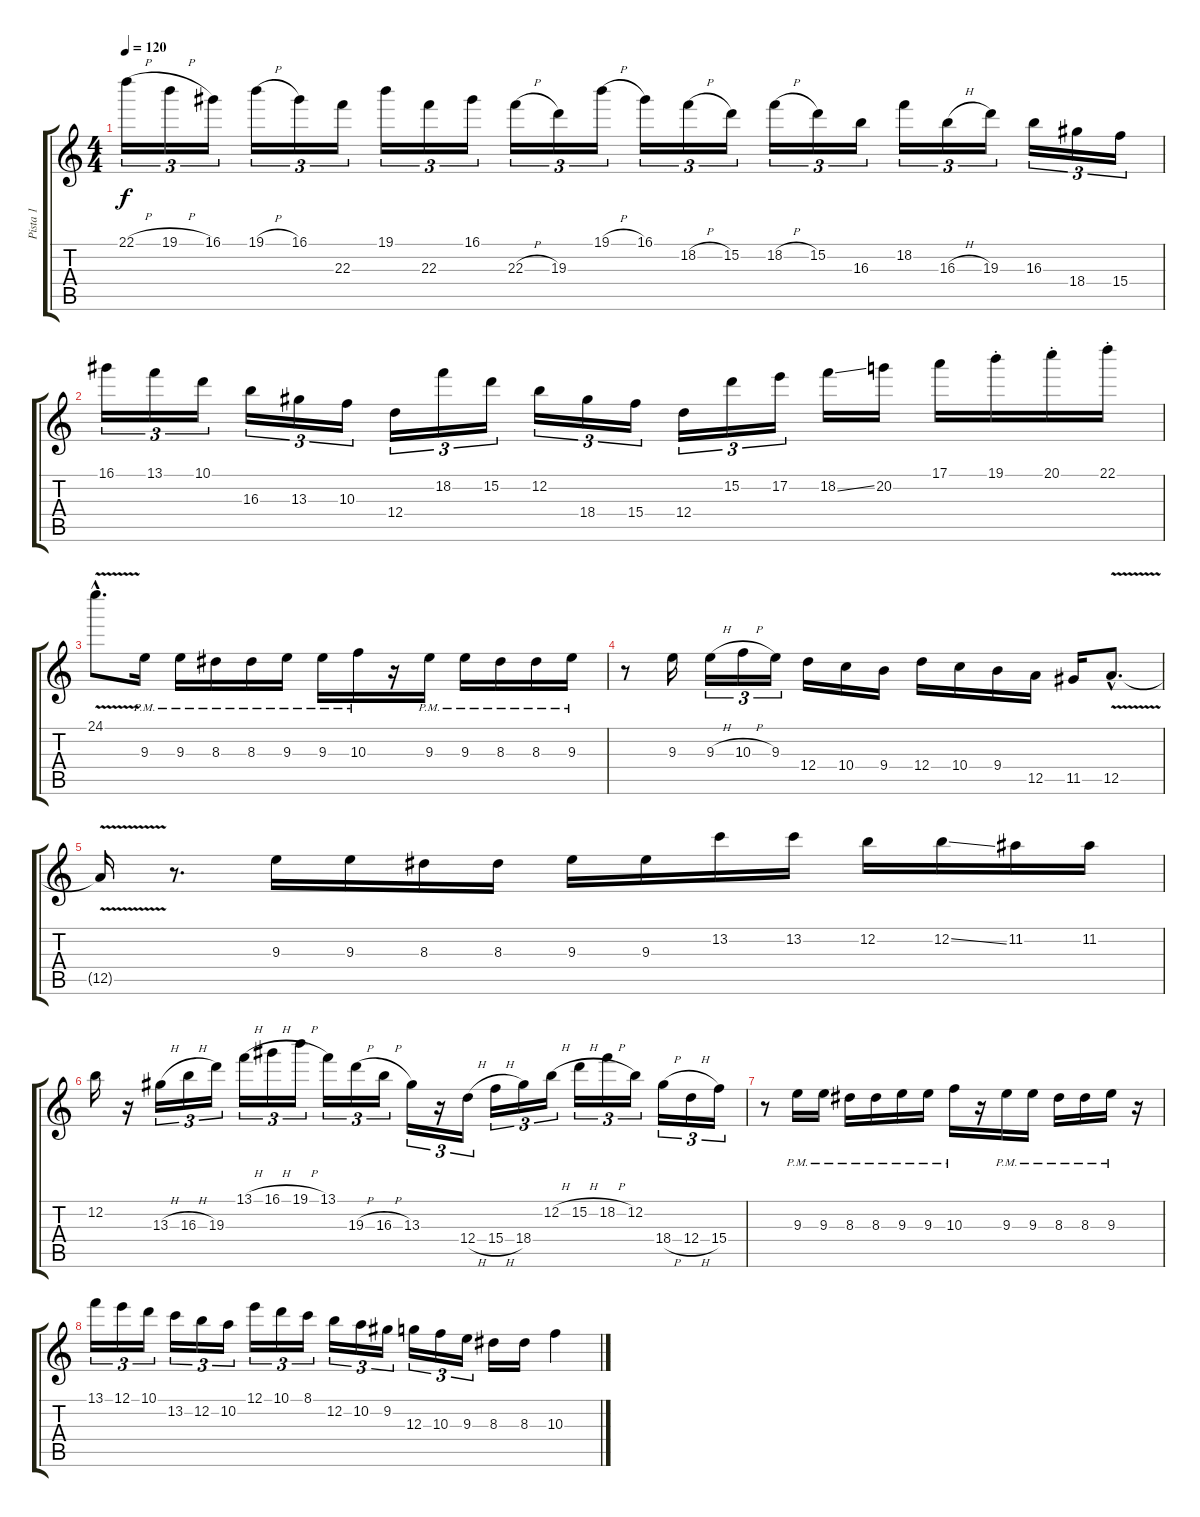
\track ("Pista 1" "Pista 1") {instrument distortionguitar}
\staff {score tabs}
\tuning (E4 B3 G3 D3 A2 E2) {hide}
\ts (4 4)
\tempo 120
\clef g2
\ks c
22.1{h}.16{tu (3 2) dy f} 19.1{h}.16{tu (3 2)} 16.1.16{tu (3 2)} 19.1{h}.16{tu (3 2)} 16.1.16{tu (3 2)} 22.3.16{tu (3 2)} 19.1.16{tu (3 2)} 22.3.16{tu (3 2)} 16.1.16{tu (3 2)} 22.3{h}.16{tu (3 2)} 19.3.16{tu (3 2)} 19.1{h}.16{tu (3 2)} 16.1.16{tu (3 2)} 18.2{h}.16{tu (3 2)} 15.2.16{tu (3 2)} 18.2{h}.16{tu (3 2)} 15.2.16{tu (3 2)} 16.3.16{tu (3 2)} 18.2.16{tu (3 2)} 16.3{h}.16{tu (3 2)} 19.3.16{tu (3 2)} 16.3.16{tu (3 2)} 18.4.16{tu (3 2)} 15.4.16{tu (3 2)} |
16.1.16{tu (3 2)} 13.1.16{tu (3 2)} 10.1.16{tu (3 2)} 16.3.16{tu (3 2)} 13.3.16{tu (3 2)} 10.3.16{tu (3 2)} 12.4.16{tu (3 2)} 18.2.16{tu (3 2)} 15.2.16{tu (3 2)} 12.2.16{tu (3 2)} 18.4.16{tu (3 2)} 15.4.16{tu (3 2)} 12.4.16{tu (3 2)} 15.2.16{tu (3 2)} 17.2.16{tu (3 2)} 18.2{ss}.16 20.2.16 17.1.16 19.1{st}.16 20.1{st}.16 22.1{st}.16 |
24.1{v hac}.8{d} 9.3{pm}.16 9.3{pm}.16 8.3{pm}.16 8.3{pm}.16 9.3{pm}.16 9.3{pm}.16 10.3{pm}.16 r.16 9.3{pm}.16 9.3{pm}.16 8.3{pm}.16 8.3{pm}.16 9.3{pm}.16 |
r.8 9.3.16 9.3{h}.16{tu (3 2)} 10.3{h}.16{tu (3 2)} 9.3.16{tu (3 2)} 12.4.16 10.4.16 9.4.16 12.4.16 10.4.16 9.4.16 12.5.16 11.5.16 12.5{v hac}.8{d} |
12.5{t}.16 r.8{d} 9.3.16 9.3.16 8.3.16 8.3.16 9.3.16 9.3.16 13.2.16 13.2.16 12.2.16 12.2{ss}.16 11.2.16 11.2.16 |
12.2.16 r.16 13.3{h}.16{tu (3 2)} 16.3{h}.16{tu (3 2)} 19.3.16{tu (3 2)} 13.1{h}.16{tu (3 2)} 16.1{h}.16{tu (3 2)} 19.1{h}.16{tu (3 2)} 13.1.16{tu (3 2)} 19.3{h}.16{tu (3 2)} 16.3{h}.16{tu (3 2)} 13.3.16{tu (3 2)} r.16{tu (3 2)} 12.4{h}.16{tu (3 2)} 15.4{h}.16{tu (3 2)} 18.4.16{tu (3 2)} 12.2{h}.16{tu (3 2)} 15.2{h}.16{tu (3 2)} 18.2{h}.16{tu (3 2)} 12.2.16{tu (3 2)} 18.4{h}.16{tu (3 2)} 12.4{h}.16{tu (3 2)} 15.4.16{tu (3 2)} |
r.8 9.3{pm}.16 9.3{pm}.16 8.3{pm}.16 8.3{pm}.16 9.3{pm}.16 9.3{pm}.16 10.3{pm}.16 r.16 9.3{pm}.16 9.3{pm}.16 8.3{pm}.16 8.3{pm}.16 9.3{pm}.16 r.16 |
13.1.16{tu (3 2)} 12.1.16{tu (3 2)} 10.1.16{tu (3 2)} 13.2.16{tu (3 2)} 12.2.16{tu (3 2)} 10.2.16{tu (3 2)} 12.1.16{tu (3 2)} 10.1.16{tu (3 2)} 8.1.16{tu (3 2)} 12.2.16{tu (3 2)} 10.2.16{tu (3 2)} 9.2.16{tu (3 2)} 12.3.16{tu (3 2)} 10.3.16{tu (3 2)} 9.3.16{tu (3 2)} 8.3.16 8.3.16 10.3.4
